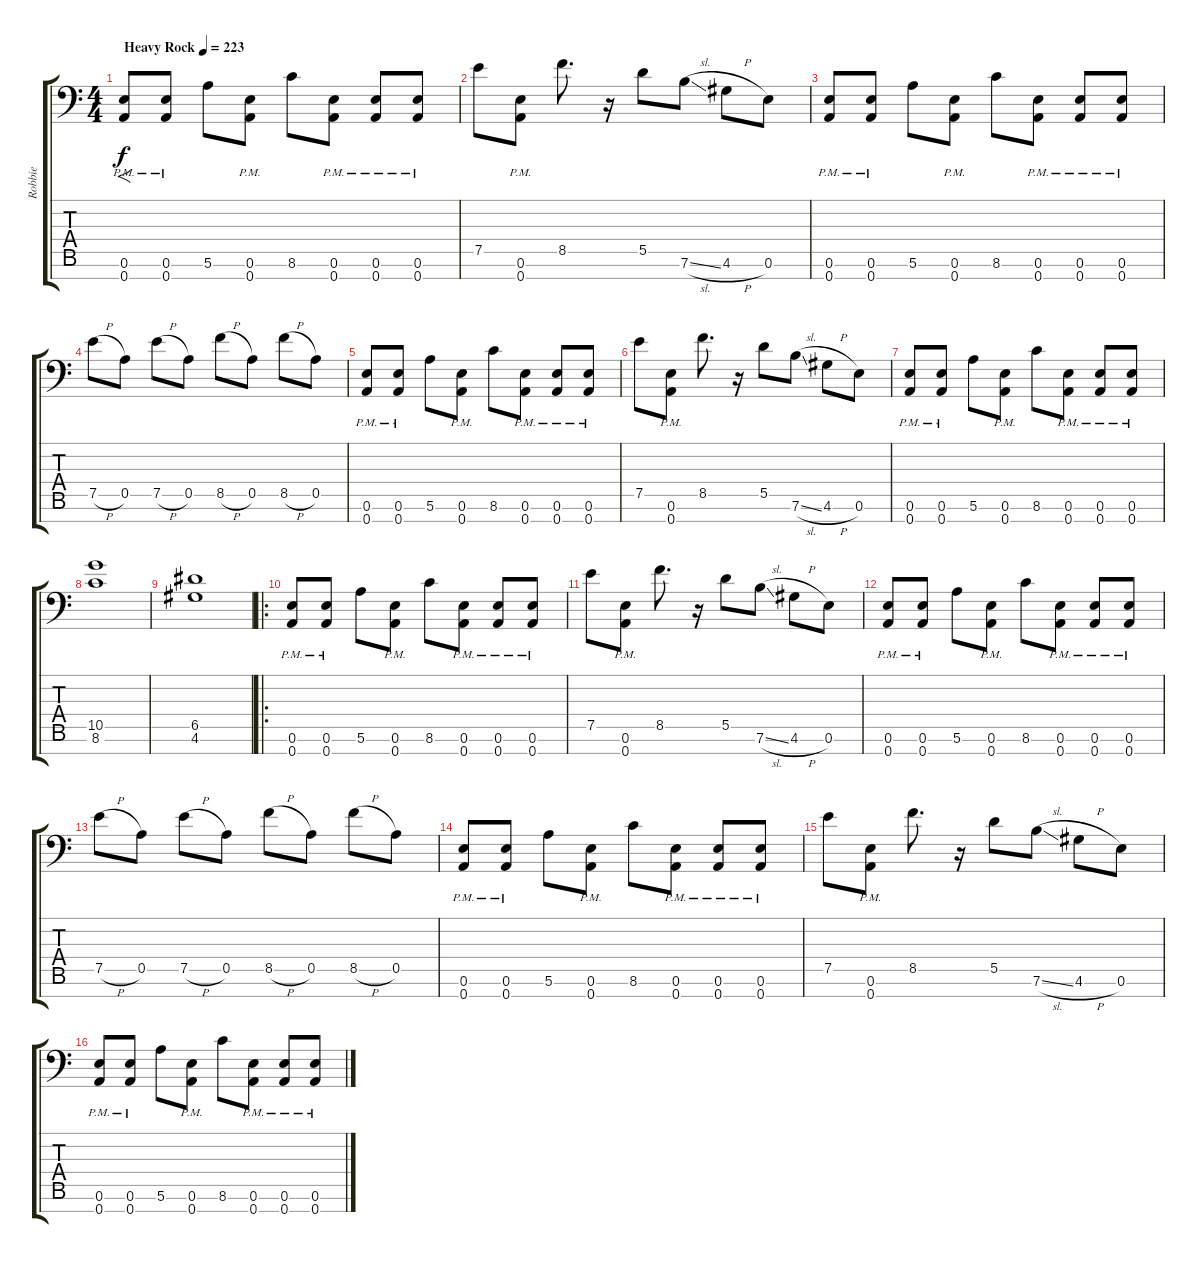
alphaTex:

\track ("Robbie" "Robbie") {solo instrument distortionguitar}
\staff {score tabs}
\tuning (E4 B3 Gb3 D3 A2 E2 A1) {hide}
\ts (4 4)
\tempo (223 "Heavy Rock")
\clef f4
\ks c
(0.6{pm} 0.7{pm}).8{f dy f instrument distortionguitar} (0.6{pm} 0.7{pm}).8 5.6.8 (0.6{pm} 0.7{pm}).8 8.6.8 (0.6{pm} 0.7{pm}).8 (0.6{pm} 0.7{pm}).8 (0.6{pm} 0.7{pm}).8 |
7.5.8 (0.6{pm} 0.7).8 8.5.8{d} r.16 5.5.8 7.6{sl}.8 4.6{h}.8 0.6.8 |
(0.6{pm} 0.7{pm}).8 (0.6{pm} 0.7{pm}).8 5.6.8 (0.6{pm} 0.7{pm}).8 8.6.8 (0.6{pm} 0.7{pm}).8 (0.6{pm} 0.7{pm}).8 (0.6{pm} 0.7{pm}).8 |
7.5{h}.8 0.5.8 7.5{h}.8 0.5.8 8.5{h}.8 0.5.8 8.5{h}.8 0.5.8 |
(0.6{pm} 0.7{pm}).8 (0.6{pm} 0.7{pm}).8 5.6.8 (0.6{pm} 0.7{pm}).8 8.6.8 (0.6{pm} 0.7{pm}).8 (0.6{pm} 0.7{pm}).8 (0.6{pm} 0.7{pm}).8 |
7.5.8 (0.6{pm} 0.7).8 8.5.8{d} r.16 5.5.8 7.6{sl}.8 4.6{h}.8 0.6.8 |
(0.6{pm} 0.7{pm}).8 (0.6{pm} 0.7{pm}).8 5.6.8 (0.6{pm} 0.7{pm}).8 8.6.8 (0.6{pm} 0.7{pm}).8 (0.6{pm} 0.7{pm}).8 (0.6{pm} 0.7{pm}).8 |
(10.5 8.6).1 |
(6.5 4.6).1 |
\ro
(0.6{pm} 0.7{pm}).8 (0.6{pm} 0.7{pm}).8 5.6.8 (0.6{pm} 0.7{pm}).8 8.6.8 (0.6{pm} 0.7{pm}).8 (0.6{pm} 0.7{pm}).8 (0.6{pm} 0.7{pm}).8 |
7.5.8 (0.6{pm} 0.7).8 8.5.8{d} r.16 5.5.8 7.6{sl}.8 4.6{h}.8 0.6.8 |
(0.6{pm} 0.7{pm}).8 (0.6{pm} 0.7{pm}).8 5.6.8 (0.6{pm} 0.7{pm}).8 8.6.8 (0.6{pm} 0.7{pm}).8 (0.6{pm} 0.7{pm}).8 (0.6{pm} 0.7{pm}).8 |
7.5{h}.8 0.5.8 7.5{h}.8 0.5.8 8.5{h}.8 0.5.8 8.5{h}.8 0.5.8 |
(0.6{pm} 0.7{pm}).8 (0.6{pm} 0.7{pm}).8 5.6.8 (0.6{pm} 0.7{pm}).8 8.6.8 (0.6{pm} 0.7{pm}).8 (0.6{pm} 0.7{pm}).8 (0.6{pm} 0.7{pm}).8 |
7.5.8 (0.6{pm} 0.7).8 8.5.8{d} r.16 5.5.8 7.6{sl}.8 4.6{h}.8 0.6.8 |
(0.6{pm} 0.7{pm}).8 (0.6{pm} 0.7{pm}).8 5.6.8 (0.6{pm} 0.7{pm}).8 8.6.8 (0.6{pm} 0.7{pm}).8 (0.6{pm} 0.7{pm}).8 (0.6{pm} 0.7{pm}).8
